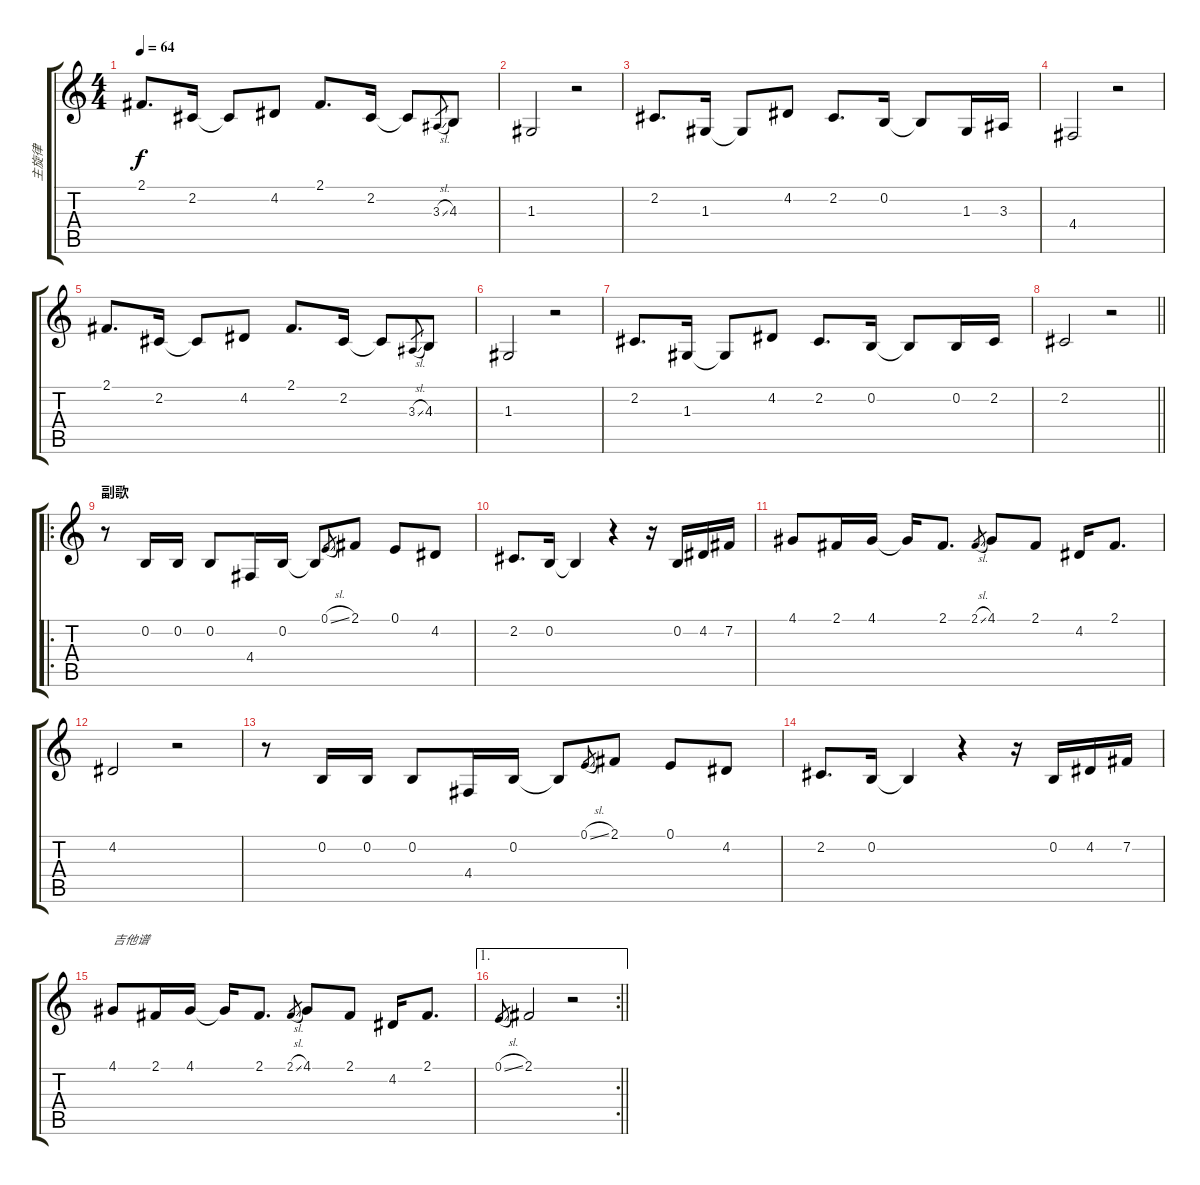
\track ("主旋律" "主旋律") {instrument voiceoohs}
\staff {score tabs}
\tuning (E4 B3 G3 D3 A2 E2) {hide}
\ts (4 4)
\section ("" "")
\tempo 64
\clef g2
\ks c
2.1.8{d dy f} 2.2.16 2.2{t}.8 4.2.8 2.1.8{d} 2.2.16 2.2{t}.8 3.3{sl}.8{gr} 4.3.8 |
1.3.2 r.2 |
2.2.8{d} 1.3.16 1.3{t}.8 4.2.8 2.2.8{d} 0.2.16 0.2{t}.8 1.3.16 3.3.16 |
4.4.2 r.2 |
2.1.8{d} 2.2.16 2.2{t}.8 4.2.8 2.1.8{d} 2.2.16 2.2{t}.8 3.3{sl}.8{gr} 4.3.8 |
1.3.2 r.2 |
2.2.8{d} 1.3.16 1.3{t}.8 4.2.8 2.2.8{d} 0.2.16 0.2{t}.8 0.2.16 2.2.16 |
\barLineRight lightlight
2.2.2 r.2 |
\ro
\section ("" "副歌")
r.8 0.2.16 0.2.16 0.2.8 4.4.16 0.2.16 0.2{t}.8 0.1{sl}.8{gr} 2.1.8 0.1.8 4.2.8 |
2.2.8{d} 0.2.16 0.2{t}.4 r.4 r.16 0.2.16 4.2.16 7.2.16 |
4.1.8 2.1.16 4.1.16 4.1{t}.16 2.1.8{d} 2.1{sl}.8{gr} 4.1.8 2.1.8 4.2.16 2.1.8{d} |
4.2.2 r.2 |
r.8 0.2.16 0.2.16 0.2.8 4.4.16 0.2.16 0.2{t}.8 0.1{sl}.8{gr} 2.1.8 0.1.8 4.2.8 |
2.2.8{d} 0.2.16 0.2{t}.4 r.4 r.16 0.2.16 4.2.16 7.2.16 |
4.1.8{txt "吉他谱"} 2.1.16 4.1.16 4.1{t}.16 2.1.8{d} 2.1{sl}.8{gr} 4.1.8 2.1.8 4.2.16 2.1.8{d} |
\ae 1
\rc 2
\barLineRight lightlight
0.1{sl}.8{gr} 2.1.2 r.2
